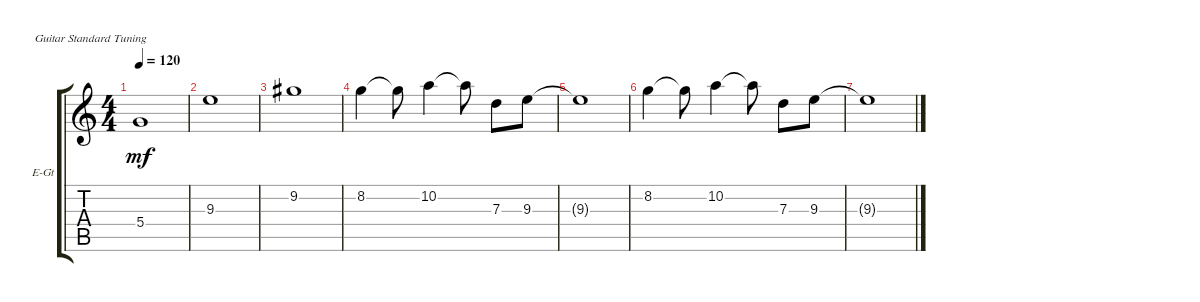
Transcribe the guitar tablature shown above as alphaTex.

\bracketExtendMode groupsimilarinstruments
\firstSystemTrackNameOrientation horizontal
\otherSystemsTrackNameOrientation horizontal
\track ("Electric Guitar" "E-Gt") {instrument electricguitarclean}
\staff {score tabs}
\tuning (E4 B3 G3 D3 A2 E2)
\ts (4 4)
\tempo 120
\clef g2
\ks c
5.4{t}.1{dy mf} |
9.3.1 |
9.2.1 |
8.2.4 8.2{t}.8 10.2.4 10.2{t}.8 7.3.8 9.3.8 |
9.3{t}.1 |
8.2.4 8.2{t}.8 10.2.4 10.2{t}.8 7.3.8 9.3.8 |
9.3{t}.1
